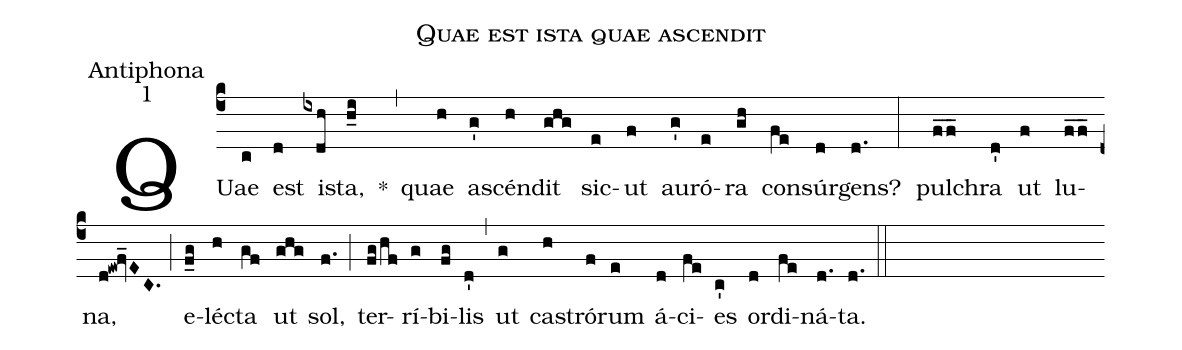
name:Quae est ista quae ascendit;
office-part:Antiphona;
mode:1;
%%
(c4) QUae(c) est(d) i(ixdh)sta,(h_i) *(,) quae(h) a(g')scén(h)dit(ghg) sic(e)ut(f) au(g')ró(e)ra(gh) con(fe)súr(d)gens?(d.) (:) pul(f_/f_)chra(d') ut(f) lu(f_/f_)na,(d!ew!fv_EC.) (;) e(f_g)lé(h)cta(gf) ut(ghg) sol,(f.) (;) ter(fg/hf)rí(g)bi(fg)lis(d') (,) ut(g) ca(h)stró(f)rum(e) á(d)ci(fe)es(c') or(d)di(fe)ná(d.)ta.(d.) (::)
